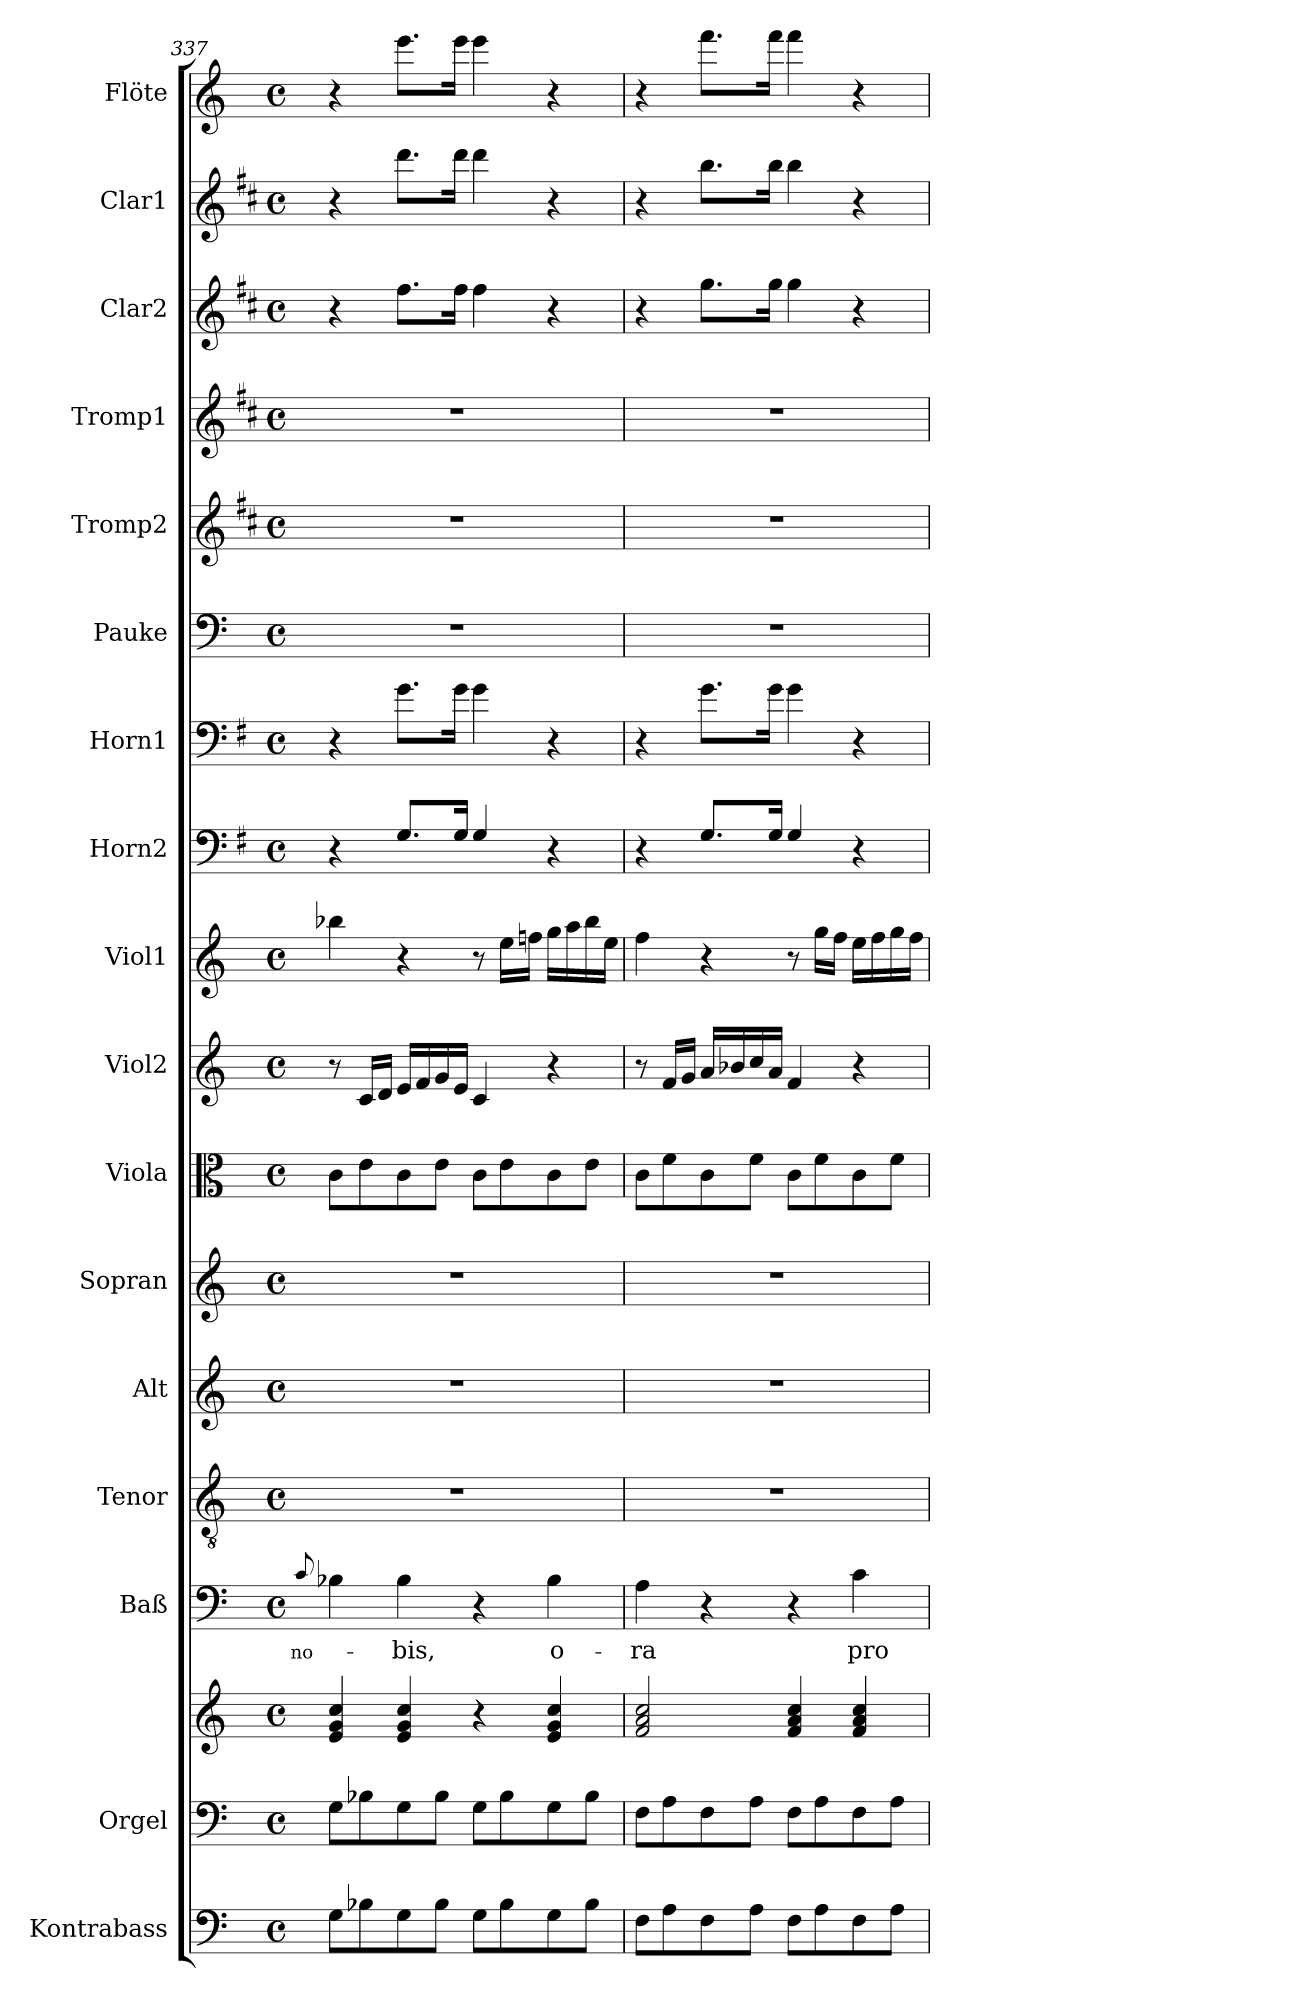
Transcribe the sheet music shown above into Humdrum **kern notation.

**kern	**kern	**kern	**kern	**text	**kern	**kern	**kern	**kern	**kern	**kern	**kern	**kern	**kern	**kern	**kern	**kern	**kern	**kern
*part17	*part16	*part16	*part15	*part15	*part14	*part13	*part12	*part11	*part10	*part9	*part8	*part7	*part6	*part5	*part4	*part3	*part2	*part1
*staff18	*staff17	*staff16	*staff15	*staff15	*staff14	*staff13	*staff12	*staff11	*staff10	*staff9	*staff8	*staff7	*staff6	*staff5	*staff4	*staff3	*staff2	*staff1
*I"Kontrabass	*I"Orgel	*	*I"Baß	*	*I"Tenor	*I"Alt	*I"Sopran	*I"Viola	*I"Viol2	*I"Viol1	*I"Horn2	*I"Horn1	*I"Pauke	*I"Tromp2	*I"Tromp1	*I"Clar2	*I"Clar1	*I"Flöte
*I'Kb	*	*	*I'B	*	*I'T	*I'A	*I'S	*I'Vla	*I'Vl2	*I'Vl1	*I'Hr2	*I'Hr1	*I'Pk	*I'Tr2	*I'Tr1	*I'Cl2	*I'Cl1	*I'Fl
!!LO:PB:g=z
*clefF4	*clefF4	*clefG2	*clefF4	*	*clefGv2	*clefG2	*clefG2	*clefC3	*clefG2	*clefG2	*clefF4	*clefF4	*clefF4	*clefG2	*clefG2	*clefG2	*clefG2	*clefG2
*ITrd7c12	*	*	*	*	*	*	*	*	*	*	*ITrd4c7	*ITrd4c7	*	*ITrd1c2	*ITrd1c2	*ITrd1c2	*ITrd1c2	*
*k[]	*k[]	*k[]	*k[]	*	*k[]	*k[]	*k[]	*k[]	*k[]	*k[]	*k[]	*k[]	*k[]	*k[]	*k[]	*k[]	*k[]	*k[]
*C:	*C:	*C:	*C:	*	*C:	*C:	*C:	*C:	*C:	*C:	*C:	*C:	*C:	*C:	*C:	*C:	*C:	*C:
*M4/4	*M4/4	*M4/4	*M4/4	*	*M4/4	*M4/4	*M4/4	*M4/4	*M4/4	*M4/4	*M4/4	*M4/4	*M4/4	*M4/4	*M4/4	*M4/4	*M4/4	*M4/4
*met(c)	*met(c)	*met(c)	*met(c)	*	*met(c)	*met(c)	*met(c)	*met(c)	*met(c)	*met(c)	*met(c)	*met(c)	*met(c)	*met(c)	*met(c)	*met(c)	*met(c)	*met(c)
=337	=337	=337	=337	=337	=337	=337	=337	=337	=337	=337	=337	=337	=337	=337	=337	=337	=337	=337
!	!	!	!	!LO:LY:b	!	!	!	!	!	!	!	!	!	!	!	!	!	!
.	.	.	8qqc/	no-	.	.	.	.	.	.	.	.	.	.	.	.	.	.
8GG\L	8G\L	4e/ 4g/ 4cc/	4B-X\	.	1r	1r	1r	8c\L	8r	4bb-X\	4r	4r	1r	1r	1r	4r	4r	4r
8BB-X\	8B-X\	.	.	.	.	.	.	8e\	16c/LL	.	.	.	.	.	.	.	.	.
.	.	.	.	.	.	.	.	.	16d/JJ	.	.	.	.	.	.	.	.	.
!	!	!	!	!LO:LY:b	!	!	!	!	!	!	!	!	!	!	!	!	!	!
8GG\	8G\	4e/ 4g/ 4cc/	4B-\	-bis,	.	.	.	8c\	16e/LL	4r	8.C/L	8.c\L	.	.	.	8.ee\L	8.ccc\L	8.eee\L
.	.	.	.	.	.	.	.	.	16f/	.	.	.	.	.	.	.	.	.
8BB-\J	8B-\J	.	.	.	.	.	.	8e\J	16g/	.	.	.	.	.	.	.	.	.
.	.	.	.	.	.	.	.	.	16e/JJ	.	16C/Jk	16c\Jk	.	.	.	16ee\Jk	16ccc\Jk	16eee\Jk
8GG\L	8G\L	4r	4r	.	.	.	.	8c\L	4c/	8r	4C/	4c\	.	.	.	4ee\	4ccc\	4eee\
8BB-\	8B-\	.	.	.	.	.	.	8e\	.	16ee\LL	.	.	.	.	.	.	.	.
.	.	.	.	.	.	.	.	.	.	16ffn\JJ	.	.	.	.	.	.	.	.
!	!	!	!	!LO:LY:b	!	!	!	!	!	!	!	!	!	!	!	!	!	!
8GG\	8G\	4e/ 4g/ 4cc/	4B-\	o-	.	.	.	8c\	4r	16gg\LL	4r	4r	.	.	.	4r	4r	4r
.	.	.	.	.	.	.	.	.	.	16aa\	.	.	.	.	.	.	.	.
8BB-\J	8B-\J	.	.	.	.	.	.	8e\J	.	16bb-\	.	.	.	.	.	.	.	.
.	.	.	.	.	.	.	.	.	.	16ee\JJ	.	.	.	.	.	.	.	.
=338	=338	=338	=338	=338	=338	=338	=338	=338	=338	=338	=338	=338	=338	=338	=338	=338	=338	=338
!	!	!	!	!LO:LY:b	!	!	!	!	!	!	!	!	!	!	!	!	!	!
8FF\L	8F\L	2f/ 2a/ 2cc/	4A\	-ra	1r	1r	1r	8c\L	8r	4ff\	4r	4r	1r	1r	1r	4r	4r	4r
8AA\	8A\	.	.	.	.	.	.	8f\	16f/LL	.	.	.	.	.	.	.	.	.
.	.	.	.	.	.	.	.	.	16g/JJ	.	.	.	.	.	.	.	.	.
8FF\	8F\	.	4r	.	.	.	.	8c\	16a/LL	4r	8.C/L	8.c\L	.	.	.	8.ff\L	8.aa\L	8.fff\L
.	.	.	.	.	.	.	.	.	16b-X/	.	.	.	.	.	.	.	.	.
8AA\J	8A\J	.	.	.	.	.	.	8f\J	16cc/	.	.	.	.	.	.	.	.	.
.	.	.	.	.	.	.	.	.	16a/JJ	.	16C/Jk	16c\Jk	.	.	.	16ff\Jk	16aa\Jk	16fff\Jk
8FF\L	8F\L	4f/ 4a/ 4cc/	4r	.	.	.	.	8c\L	4f/	8r	4C/	4c\	.	.	.	4ff\	4aa\	4fff\
8AA\	8A\	.	.	.	.	.	.	8f\	.	16gg\LL	.	.	.	.	.	.	.	.
.	.	.	.	.	.	.	.	.	.	16ff\JJ	.	.	.	.	.	.	.	.
!	!	!	!	!LO:LY:b	!	!	!	!	!	!	!	!	!	!	!	!	!	!
8FF\	8F\	4f/ 4a/ 4cc/	4c\	pro	.	.	.	8c\	4r	16ee\LL	4r	4r	.	.	.	4r	4r	4r
.	.	.	.	.	.	.	.	.	.	16ff\	.	.	.	.	.	.	.	.
8AA\J	8A\J	.	.	.	.	.	.	8f\J	.	16gg\	.	.	.	.	.	.	.	.
.	.	.	.	.	.	.	.	.	.	16ff\JJ	.	.	.	.	.	.	.	.
=	=	=	=	=	=	=	=	=	=	=	=	=	=	=	=	=	=	=
*-	*-	*-	*-	*-	*-	*-	*-	*-	*-	*-	*-	*-	*-	*-	*-	*-	*-	*-
